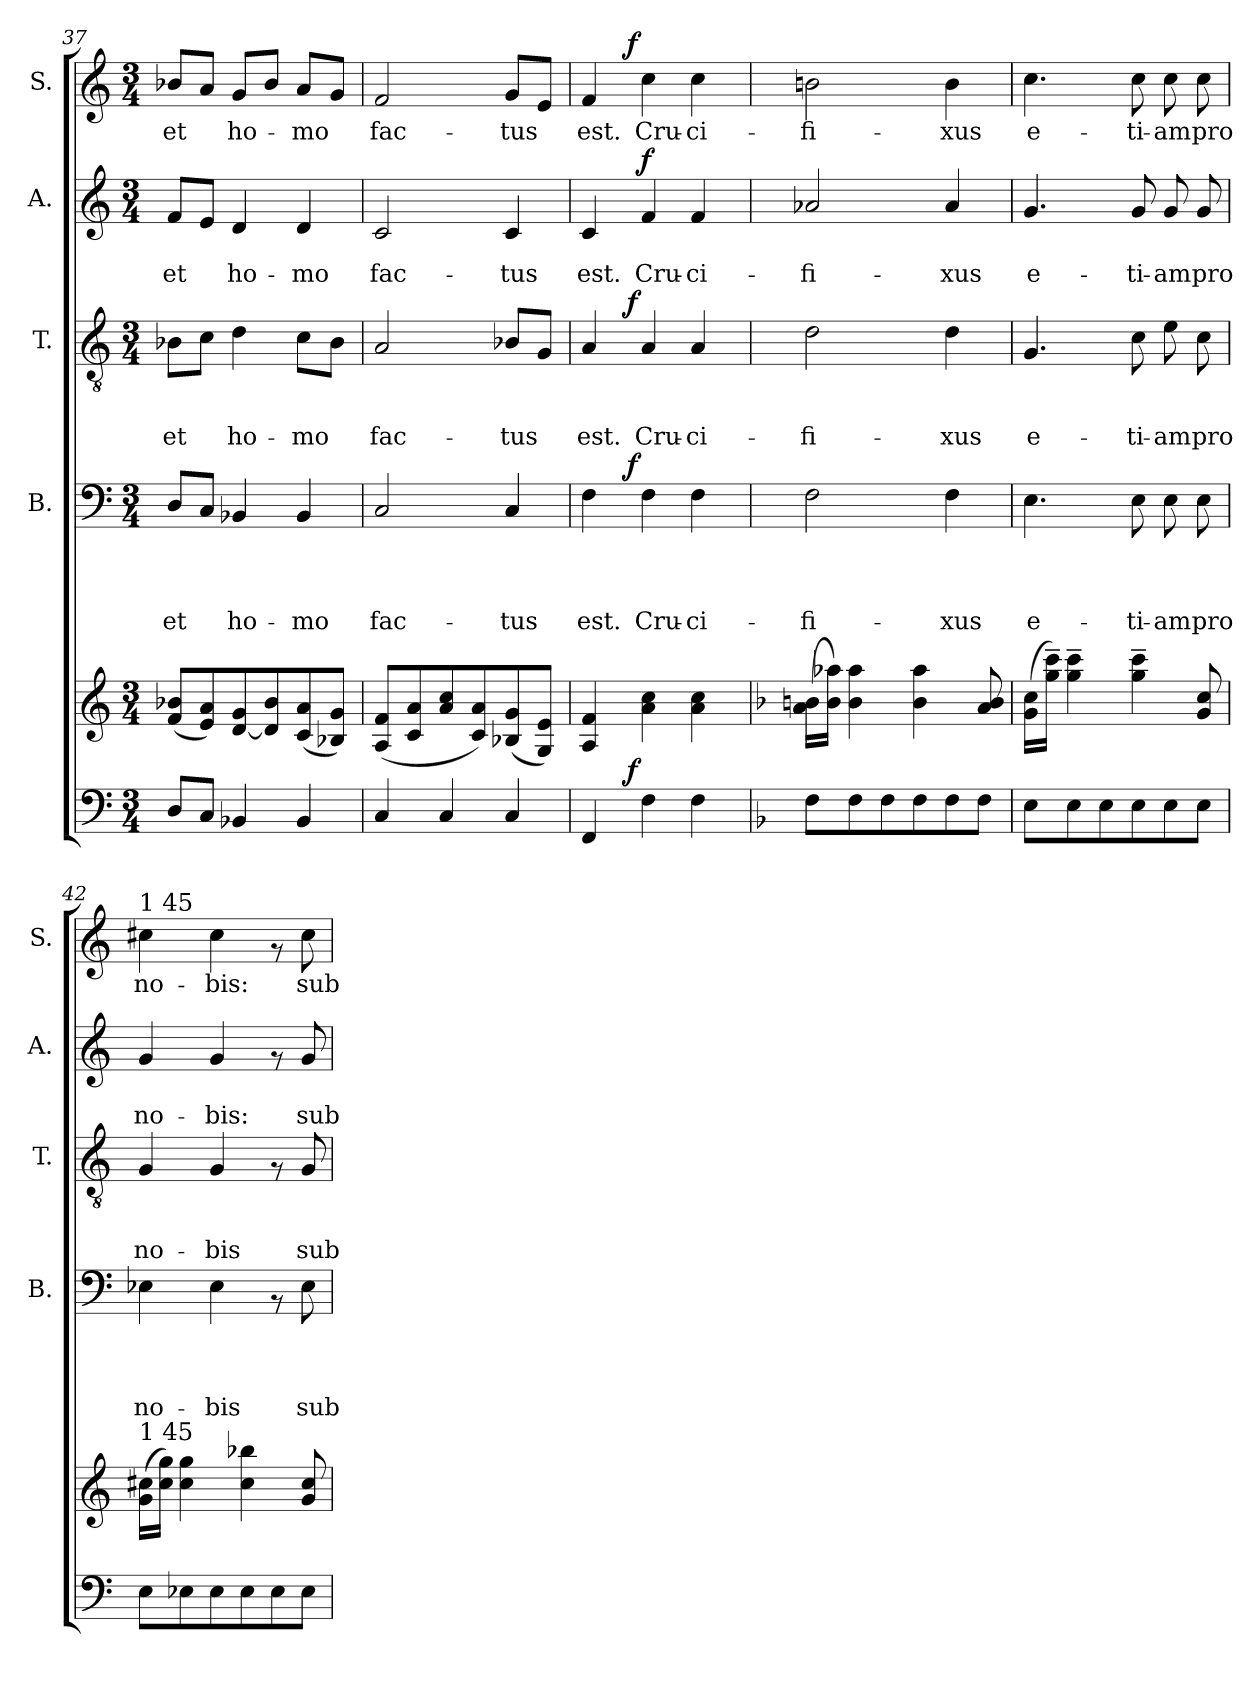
**kern	**dynam	**kern	**kern	**text	**text	**text	**text	**dynam	**kern	**text	**text	**text	**dynam	**kern	**text	**text	**dynam	**kern	**text	**dynam
*part6	*part6	*part5	*part4	*part4	*part4	*part4	*part4	*part4	*part3	*part3	*part3	*part3	*part3	*part2	*part2	*part2	*part2	*part1	*part1	*part1
*staff6	*staff6	*staff5	*staff4	*staff4	*staff4	*staff4	*staff4	*staff4	*staff3	*staff3	*staff3	*staff3	*staff3	*staff2	*staff2	*staff2	*staff2	*staff1	*staff1	*staff1
*	*	*	*I"B.	*	*	*	*	*	*I"T.	*	*	*	*	*I"A.	*	*	*	*I"S.	*	*
*	*	*	*I'B.	*	*	*	*	*	*I'T.	*	*	*	*	*I'A.	*	*	*	*I'S.	*	*
*clefF4	*	*clefG2	*clefF4	*	*	*	*	*	*clefGv2	*	*	*	*	*clefG2	*	*	*	*clefG2	*	*
*k[]	*	*k[]	*k[]	*	*	*	*	*	*k[]	*	*	*	*	*k[]	*	*	*	*k[]	*	*
*C:	*	*C:	*C:	*	*	*	*	*	*C:	*	*	*	*	*C:	*	*	*	*C:	*	*
*M3/4	*	*M3/4	*M3/4	*	*	*	*	*	*M3/4	*	*	*	*	*M3/4	*	*	*	*M3/4	*	*
=37	=37	=37	=37	=37	=37	=37	=37	=37	=37	=37	=37	=37	=37	=37	=37	=37	=37	=37	=37	=37
!	!	!	!	!	!	!	!LO:LY:b	!	!	!	!	!LO:LY:b	!	!	!	!LO:LY:b	!	!	!LO:LY:b	!
8D/L	.	(<8f/ 8b-X/L	8D/L	.	.	.	et	.	8B-X\L	.	.	et	.	8f/L	.	et	.	8b-X/L	et	.
8C/J	.	8e/ 8a/)	8C/J	.	.	.	.	.	8c\J	.	.	.	.	8e/J	.	.	.	8a/J	.	.
!	!	!	!	!	!	!	!LO:LY:b	!	!	!	!	!LO:LY:b	!	!	!	!LO:LY:b	!	!	!LO:LY:b	!
4BB-X/	.	[<8d/ 8g/	4BB-X/	.	.	.	ho-	.	4d\	.	.	ho-	.	4d/	.	ho-	.	8g/L	ho-	.
.	.	8d/] 8b-/	.	.	.	.	.	.	.	.	.	.	.	.	.	.	.	8b-/J	.	.
!	!	!	!	!	!	!	!LO:LY:b	!	!	!	!	!LO:LY:b	!	!	!	!LO:LY:b	!	!	!LO:LY:b	!
4BB-/	.	(<8c/ 8a/	4BB-/	.	.	.	-mo	.	8c\L	.	.	-mo	.	4d/	.	-mo	.	8a/L	-mo	.
.	.	8B-X/ 8g/J)	.	.	.	.	.	.	8B-\J	.	.	.	.	.	.	.	.	8g/J	.	.
=38	=38	=38	=38	=38	=38	=38	=38	=38	=38	=38	=38	=38	=38	=38	=38	=38	=38	=38	=38	=38
!	!	!	!	!	!	!	!LO:LY:b	!	!	!	!	!LO:LY:b	!	!	!	!LO:LY:b	!	!	!LO:LY:b	!
4C/	.	(<8A/ 8f/L	2C/	.	.	.	fac-	.	2A/	.	.	fac-	.	2c/	.	fac-	.	2f/	fac-	.
.	.	8c/ 8a/	.	.	.	.	.	.	.	.	.	.	.	.	.	.	.	.	.	.
4C/	.	8a/ 8cc/	.	.	.	.	.	.	.	.	.	.	.	.	.	.	.	.	.	.
.	.	8c/ 8a/)	.	.	.	.	.	.	.	.	.	.	.	.	.	.	.	.	.	.
!	!	!	!	!	!	!	!LO:LY:b	!	!	!	!	!LO:LY:b	!	!	!	!LO:LY:b	!	!	!LO:LY:b	!
4C/	.	(<8B-X/ 8g/	4C/	.	.	.	-tus	.	8B-X/L	.	.	-tus	.	4c/	.	-tus	.	8g/L	-tus	.
.	.	8G/ 8e/J)	.	.	.	.	.	.	8G/J	.	.	.	.	.	.	.	.	8e/J	.	.
=39	=39	=39	=39	=39	=39	=39	=39	=39	=39	=39	=39	=39	=39	=39	=39	=39	=39	=39	=39	=39
!	!	!	!	!	!	!	!LO:LY:b	!	!	!	!	!LO:LY:b	!	!	!	!LO:LY:b	!	!	!LO:LY:b	!
*^	*	*	*^	*	*	*	*	*	*^	*	*	*	*	*	*	*	*	*^	*	*
4FF/	8..ryy	.	4A/ 4f/	4F\	8..ryy	.	.	.	est.	.	4A/	8..ryy	.	.	est.	.	4c/	.	est.	.	4f/	8..ryy	est.	.
!	!	!LO:DY:a	!	!	!	!	!	!	!	!LO:DY:a	!	!	!	!	!	!LO:DY:a	!	!	!	!	!	!	!	!LO:DY:a
.	2ryy	f	.	.	2ryy	.	.	.	.	f	.	2ryy	.	.	.	f	.	.	.	.	.	2ryy	.	f
!	!	!	!	!	!	!	!	!	!LO:LY:b	!	!	!	!	!	!LO:LY:b	!	!	!	!LO:LY:b	!LO:DY:a	!	!	!LO:LY:b	!
4F\	.	.	4a\ 4cc\	4F\	.	.	.	.	Cru-	.	4A/	.	.	.	Cru-	.	4f/	.	Cru-	f	4cc\	.	Cru-	.
!	!	!	!	!	!	!	!	!	!LO:LY:b	!	!	!	!	!	!LO:LY:b	!	!	!	!LO:LY:b	!	!	!	!LO:LY:b	!
4F\	.	.	4a\ 4cc\	4F\	.	.	.	.	-ci-	.	4A/	.	.	.	-ci-	.	4f/	.	-ci-	.	4cc\	.	-ci-	.
.	32ryy	.	.	.	32ryy	.	.	.	.	.	.	32ryy	.	.	.	.	.	.	.	.	.	32ryy	.	.
*	*	*	*	*v	*v	*	*	*	*	*	*	*	*	*	*	*	*	*	*	*	*v	*v	*	*
*v	*v	*	*	*	*	*	*	*	*	*v	*v	*	*	*	*	*	*	*	*	*	*	*
=40	=40	=40	=40	=40	=40	=40	=40	=40	=40	=40	=40	=40	=40	=40	=40	=40	=40	=40	=40	=40
*k[b-]	*	*k[b-]	*	*	*	*	*	*	*	*	*	*	*	*	*	*	*	*	*	*
*F:	*	*F:	*	*	*	*	*	*	*	*	*	*	*	*	*	*	*	*	*	*
*^	*	*	*^	*	*	*	*	*	*^	*	*	*	*	*	*	*	*	*^	*	*
!	!	!	!	!	!	!	!	!	!LO:LY:b	!	!	!	!	!	!LO:LY:b	!	!	!	!LO:LY:b	!	!	!	!LO:LY:b	!
*	*	*	*	*v	*v	*	*	*	*	*	*	*	*	*	*	*	*	*	*	*	*v	*v	*	*
*v	*v	*	*	*	*	*	*	*	*	*v	*v	*	*	*	*	*	*	*	*	*	*	*
8F\L	.	(>16a\ 16bn\LL	2F\	.	.	.	-fi-	.	2d\	.	.	-fi-	.	2a-X/	.	-fi-	.	2bn\	-fi-	.
.	.	16b\ 16aa-X\JJ)	.	.	.	.	.	.	.	.	.	.	.	.	.	.	.	.	.	.
8F\	.	4b\ 4aa-\	.	.	.	.	.	.	.	.	.	.	.	.	.	.	.	.	.	.
8F\	.	.	.	.	.	.	.	.	.	.	.	.	.	.	.	.	.	.	.	.
8F\	.	4b\ 4aa-\	.	.	.	.	.	.	.	.	.	.	.	.	.	.	.	.	.	.
!	!	!	!	!	!	!	!LO:LY:b	!	!	!	!	!LO:LY:b	!	!	!	!LO:LY:b	!	!	!LO:LY:b	!
8F\	.	.	4F\	.	.	.	-xus	.	4d\	.	.	-xus	.	4a-/	.	-xus	.	4b\	-xus	.
8F\J	.	8a/ 8b/	.	.	.	.	.	.	.	.	.	.	.	.	.	.	.	.	.	.
=41	=41	=41	=41	=41	=41	=41	=41	=41	=41	=41	=41	=41	=41	=41	=41	=41	=41	=41	=41	=41
!	!	!	!	!	!	!	!LO:LY:b	!	!	!	!	!LO:LY:b	!	!	!	!LO:LY:b	!	!	!LO:LY:b	!
8E\L	.	(>16g\ 16cc\LL	4.E\	.	.	.	e-	.	4.G/	.	.	e-	.	4.g/	.	e-	.	4.cc\	e-	.
.	.	16gg\~> 16ccc\~>JJ)	.	.	.	.	.	.	.	.	.	.	.	.	.	.	.	.	.	.
8E\	.	4gg\~> 4ccc\~>	.	.	.	.	.	.	.	.	.	.	.	.	.	.	.	.	.	.
8E\	.	.	.	.	.	.	.	.	.	.	.	.	.	.	.	.	.	.	.	.
!	!	!	!	!	!	!	!LO:LY:b	!	!	!	!	!LO:LY:b	!	!	!	!LO:LY:b	!	!	!LO:LY:b	!
8E\	.	4gg\~> 4ccc\~>	8E\	.	.	.	-ti-	.	8c\	.	.	-ti-	.	8g/	.	-ti-	.	8cc\	-ti-	.
!	!	!	!	!	!	!	!LO:LY:b	!	!	!	!	!LO:LY:b	!	!	!	!LO:LY:b	!	!	!LO:LY:b	!
8E\	.	.	8E\	.	.	.	-am	.	8e\	.	.	-am	.	8g/	.	-am	.	8cc\	-am	.
!	!	!	!	!	!	!	!LO:LY:b	!	!	!	!	!LO:LY:b	!	!	!	!LO:LY:b	!	!	!LO:LY:b	!
8E\J	.	8g/ 8cc/	8E\	.	.	.	pro	.	8c\	.	.	pro	.	8g/	.	pro	.	8cc\	pro	.
!!LO:LB:g=z
=42	=42	=42	=42	=42	=42	=42	=42	=42	=42	=42	=42	=42	=42	=42	=42	=42	=42	=42	=42	=42
*k[]	*	*k[]	*	*	*	*	*	*	*	*	*	*	*	*	*	*	*	*	*	*
*C:	*	*C:	*	*	*	*	*	*	*	*	*	*	*	*	*	*	*	*	*	*
!	!	!	!	!	!	!	!	!	!	!	!	!	!	!	!	!	!	!LO:TX:a:t=1 45	!	!
!	!	!LO:TX:a:t=1 45	!	!	!	!	!	!	!	!	!	!	!	!	!	!	!	!	!	!
!	!	!	!	!	!	!	!LO:LY:b	!	!	!	!	!LO:LY:b	!	!	!	!LO:LY:b	!	!	!LO:LY:b	!
8E\L	.	(>16g\ 16cc#X\LL	4E-X\	.	.	.	no-	.	4G/	.	.	no-	.	4g/	.	no-	.	4cc#X\	no-	.
.	.	16cc#\ 16gg\JJ)	.	.	.	.	.	.	.	.	.	.	.	.	.	.	.	.	.	.
8E-X\	.	4cc#\ 4gg\	.	.	.	.	.	.	.	.	.	.	.	.	.	.	.	.	.	.
!	!	!	!	!	!	!	!LO:LY:b	!	!	!	!	!LO:LY:b	!	!	!	!LO:LY:b	!	!	!LO:LY:b	!
8E-\	.	.	4E-\	.	.	.	-bis	.	4G/	.	.	-bis	.	4g/	.	-bis:	.	4cc#\	-bis:	.
8E-\	.	4cc#\ 4bb-X\	.	.	.	.	.	.	.	.	.	.	.	.	.	.	.	.	.	.
8E-\	.	.	8rAA	.	.	.	.	.	8rF	.	.	.	.	8rf	.	.	.	8rf	.	.
!	!	!	!	!	!	!	!LO:LY:b	!	!	!	!	!LO:LY:b	!	!	!	!LO:LY:b	!	!	!LO:LY:b	!
8E-\J	.	8g/ 8cc#/	8E-\	.	.	.	sub	.	8G/	.	.	sub	.	8g/	.	sub	.	8cc#\	sub	.
=	=	=	=	=	=	=	=	=	=	=	=	=	=	=	=	=	=	=	=	=
*-	*-	*-	*-	*-	*-	*-	*-	*-	*-	*-	*-	*-	*-	*-	*-	*-	*-	*-	*-	*-
